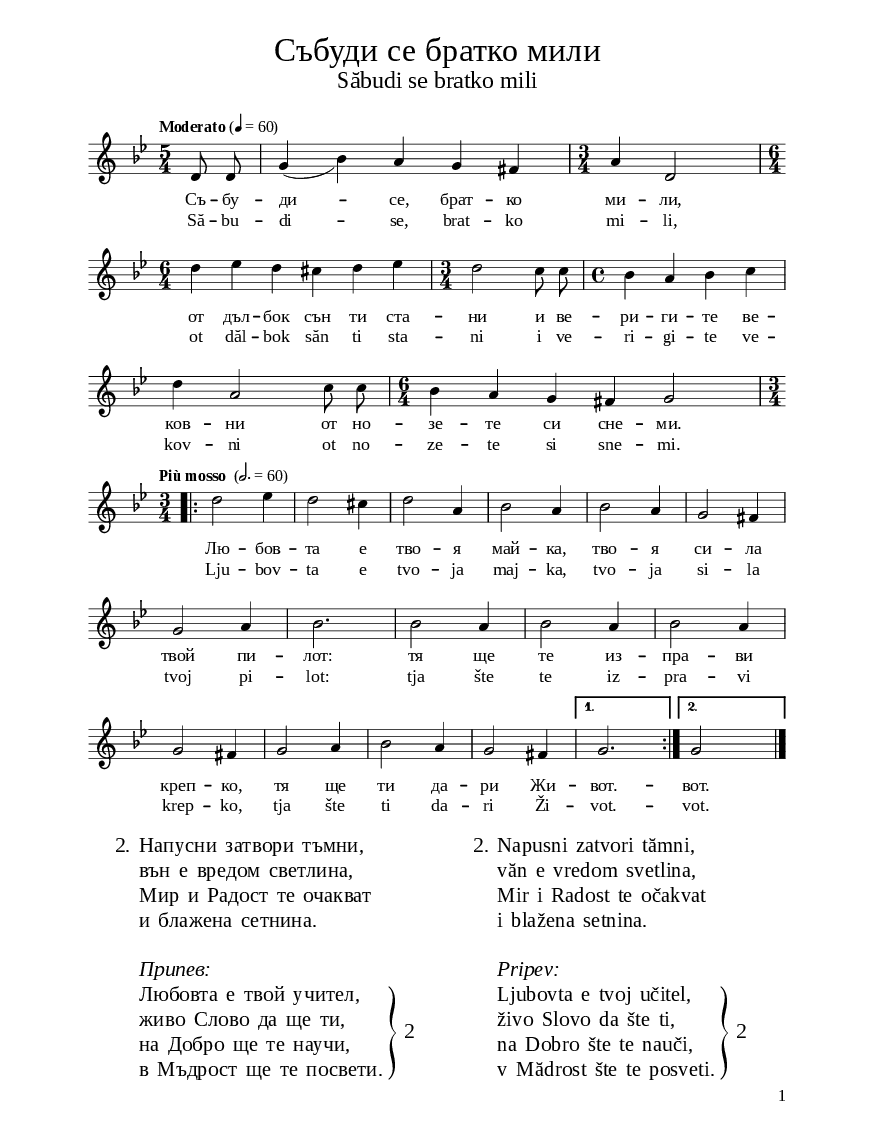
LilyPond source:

\version "2.24.1"

% include paper part and global functions
\include "include/globals.ily"

"rightBraces025" = \markup {
  \column {
    % repeat braces
    \translate #'(0 . -17.5 )
    \right-brace #45

  }
  \column {
    % repeat numbers


    \translate #'(0 . -17.9 )
    2

  }
}


\bookpart {
  \label #'ref025
  \tocItem \markup "Събуди се братко мили – Săbudi se bratko mili"
  \include "include/bookpart-paper.ily"
  \score {
    \include "include/score-layout.ily"

    \new Voice \absolute {
      \clef treble
      \key g \minor
      \time 5/4
      \tempoFunc "Moderato" 4 "60"
      \autoBeamOff

      \partial 4
      d'8 d'8 | \slurDown g'4(bes'4) \slurNeutral a'4 g'4 fis'4 | \time 3/4 a'4 d'2 | \time 6/4 \break
      d''4 es''4 d''4 cis''4 d''4 es''4 | \time 3/4 d''2 c''8 c''8 | \time 4/4 bes'4 a'4 bes'4 c''4 \break
      d''4 a'2 c''8 c''8 | \time 6/4 bes'4 a'4 g'4 fis'4 g'2 | \time 3/4 \break
      \repeat volta 2 {


        \tempoFunc "Più mosso " 2. "60"
        d''2 es''4 | d''2 cis''4| d''2  a'4 | bes'2 a'4 | bes'2 a'4 | g'2 fis'4 | \break
        g'2 a'4 | bes'2. | bes'2 a'4 | bes'2 a'4 | bes'2 a'4| \break
        g'2 fis'4 | g'2 a'4 | bes'2 a'4 | g'2 fis'4 |  }
        \alternative {
        {
        g'2.| }   {
        g'2 s4| \bar "|." } }
     
    }

    \addlyrics {
      Съ -- бу -- ди -- се, брат -- ко ми -- ли,
      от дъл -- бок сън ти ста -- ни и ве -- ри -- ги -- те ве --
      ков -- ни от но -- зе -- те си сне -- ми.
      Лю -- бов -- та е тво -- я май -- ка, тво -- я си -- ла
      твой пи -- лот: тя ще те из -- пра -- ви
      креп -- ко, тя ще ти да -- ри Жи -- вот. -- вот.
    }
   \addlyrics {
      Să -- bu -- di -- se, brat -- ko mi -- li,
      ot dăl -- bok săn ti sta -- ni i ve -- ri -- gi -- te ve --
      kov -- ni ot no -- ze -- te si sne -- mi.
      Lju -- bov -- ta e tvo -- ja maj -- ka, tvo -- ja si -- la
      tvoj pi -- lot: tja šte te iz -- pra -- vi
      krep -- ko, tja šte ti da -- ri Ži -- vot. -- vot.
    }

    \header {
      title = \titleFunc "Събуди се братко мили" "Săbudi se bratko mili"
    }

    \midi{}

  } % score




  \markup \fontsize #bgCoupletFontSize {
    \hspace #2.5
    \override #`(baseline-skip . ,bgCoupletBaselineSkip) % affects space between column lines
    \column {

      \line { 2.  Напусни затвори тъмни, }
      \line {   "   " вън е вредом светлина, }
      \line {   "   " Мир и Радост те очакват }
      \line {   "   " и блажена сетнина. }
      \line { " " }
      \line { "   " \italic {Припев: } }
      \line { "   "Любовта е твой учител, }
      \line {   "   " живо Слово да ще ти, }
      \line {   "   " на Добро ще те научи, }
      \line {   "   " в Мъдрост ще те посвети. }

    }
    \"rightBraces025"

    \hspace #5
    \override #`(baseline-skip . ,bgCoupletBaselineSkip) % affects space between column lines
    \column {

      \line { 2.  Napusni zatvori tămni, }
      \line {   "   " văn e vredom svetlina, }
      \line {   "   " Mir i Radost te očakvat }
      \line {   "   " i blažena setnina. }
      \line { " " }
      \line { "   " \italic {Pripev: } }
      \line { "   "Ljubovta e tvoj učitel, }
      \line {   "   " živo Slovo da šte ti, }
      \line {   "   " na Dobro šte te nauči, }
      \line {   "   " v Mădrost šte te posveti. }

    } %column
    \"rightBraces025"
  } % markup

  \pageBreak

  \markup \fontsize #bgCoupletFontSize {
    \hspace #2.5
    \override #`(baseline-skip . ,bgCoupletBaselineSkip) % affects space between column lines
    \column {


      \line { 3. И на брата си продумай }
      \line {   "   " сладка дума с подтик нов; }
      \line {   "   " ти сърцето му да стоплиш }
      \line {   "   " с твойта искрена любов. }
      \line { " " }
      \line { "   " \italic {Припев: } }
      \line { "   "Любовта е твой спасител, }
      \line {   "   " нея в помощ призови: }
      \line {   "   " тя душата ти от гнета }
      \line {   "   " скоро ще освободи. }
    } \"rightBraces025"


    \hspace #5
    \override #`(baseline-skip . ,bgCoupletBaselineSkip) % affects space between column lines
    \column {
      \line { 3. I na brata si produmaj }
      \line {   "   " sladka duma s podtik nov; }
      \line {   "   " ti sărceto mu da stopliš }
      \line {   "   " s tvojta iskrena ljubov. }
      \line { " " }
      \line { "   " \italic {Pripev: } }
      \line { "   "Ljubovta e tvoj spasitel, }
      \line {   "   " neja v pomošt prizovi: }
      \line {   "   " tja dušata ti ot gneta }
      \line {   "   " skoro šte osvobodi. }
    } %column
    \"rightBraces025"
  } % markup

  \markup \empty-two

  % include foreign translation(s) of the song
  \version "2.22.1"

\markup \fill-line { \fontsize #deTitleFontSize "Wache auf, lieber Bruder" }
\markup \null
\markup \null
\markup \fontsize #deCoupletFontSize {
  \hspace #10
  \override #`(baseline-skip . ,deCoupletBaselineSkip)

  \column {
     \line { " " }

      \line { 1. Wache auf, lieber Bruder, }
      \line {   "   " erhebe dich vom tiefen Schlaf}
      \line {   "   " und nimm die jahrhundertealten Ketten}
      \line {   "   " von deinen Füßen ab.}

      \line { " " }
      \line { "   " \italic { Refrain :}  }
      \line { "   "Die Liebe ist deine Mutter,}
      \line {   "   "deine Kraft, dein Pilot – }
      \line {   "   " sie wird dich stark aufrichten, }
      \line {   "   " dir das Leben schenken. }

       \line { " " }
      \line {    2. Verlasse dein düsteres Gefängnis, }
      \line {   "   "draußen ist überall Licht; }
      \line {   "   " Frieden und Freude erwarten dich, }
      \line {   "   " und selige Nachwirkungen. }


      \line { " " }
       \line { "   " \italic { Refrain :}  }
      \line { "   "Die Liebe ist dein Meister, }
      \line {   "   " auf dass sie dir das lebendige Wort geben wird - }
      \line {   "   " sie wird dich das Gute lehren }
      \line {   "   " und dich in die Weisheit einweihen. }


      \line { " " }
      \line { 3. Und sage deinem Bruder, }
      \line {   "   " ein süßes Wort mit einem neuen Impuls - }
      \line {   "   " damit du sein Herz erwärmst }
      \line {   "   " mit deiner aufrichtigen Liebe.}

       \line { " " }
    \line { "   " \italic { Refrain }: }
      \line {"   "Die Liebe ist dein Retter: }
      \line {   "   " Ruf sie zur Hilfe – }
      \line {   "   " sie wird deine Seele vom Joch}
      \line {   "   " bald befreien.}

    }

    }


} % bookpart
